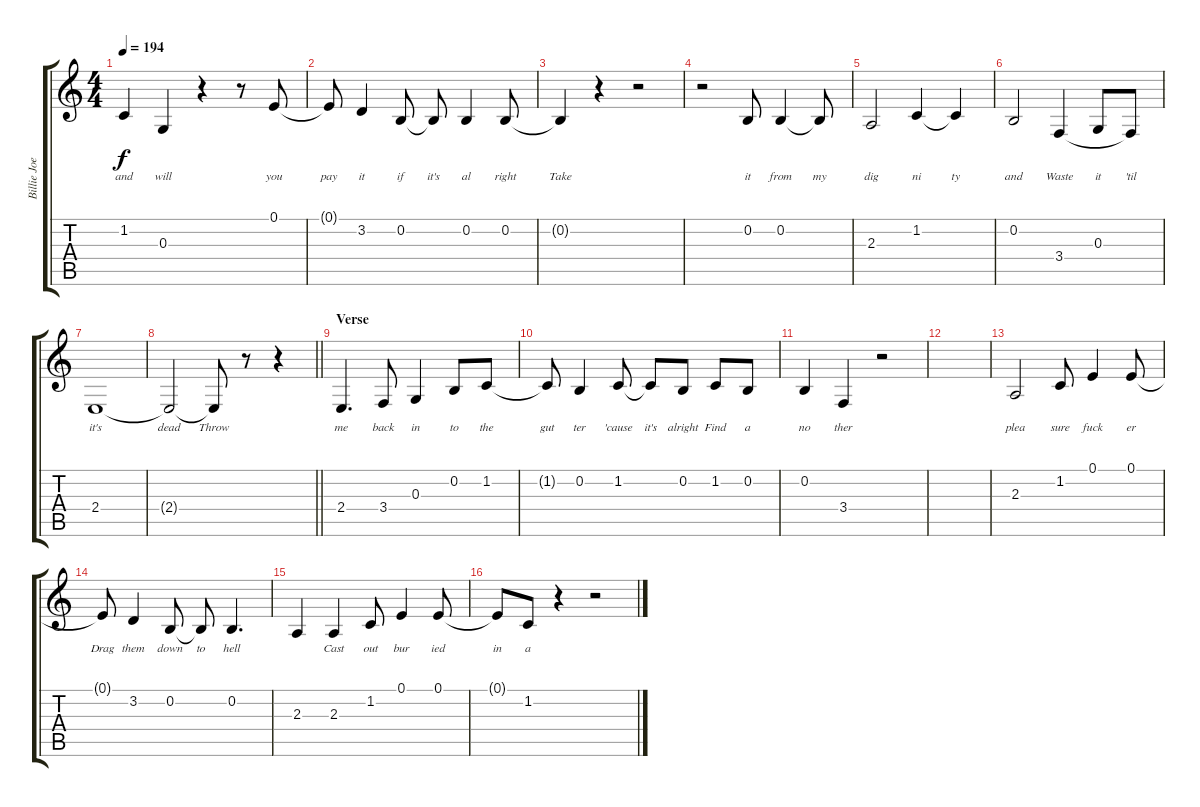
\track ("Billie Joe (vocals)" "Billie Joe") {instrument clarinet}
\staff {score tabs}
\tuning (E4 B3 G3 D3 A2 E2) {hide}
\ts (4 4)
\tempo 194
\clef g2
\ks c
1.2.4{lyrics (0 "and") lyrics (1 "") lyrics (2 "") lyrics (3 "") lyrics (4 "") dy f} 0.3.4{lyrics (0 "will") lyrics (1 "") lyrics (2 "") lyrics (3 "") lyrics (4 "")} r.4 r.8 0.1.8{lyrics (0 "you") lyrics (1 "") lyrics (2 "") lyrics (3 "") lyrics (4 "")} |
0.1{t}.8{lyrics (0 "pay") lyrics (1 "") lyrics (2 "") lyrics (3 "") lyrics (4 "")} 3.2.4{lyrics (0 "it") lyrics (1 "") lyrics (2 "") lyrics (3 "") lyrics (4 "")} 0.2.8{lyrics (0 "if") lyrics (1 "") lyrics (2 "") lyrics (3 "") lyrics (4 "")} 0.2{t}.8{lyrics (0 "it's") lyrics (1 "") lyrics (2 "") lyrics (3 "") lyrics (4 "")} 0.2.4{lyrics (0 "al") lyrics (1 "") lyrics (2 "") lyrics (3 "") lyrics (4 "")} 0.2.8{lyrics (0 "right") lyrics (1 "") lyrics (2 "") lyrics (3 "") lyrics (4 "")} |
0.2{t}.4{lyrics (0 "Take") lyrics (1 "") lyrics (2 "") lyrics (3 "") lyrics (4 "")} r.4 r.2 |
r.2 0.2.8{lyrics (0 "it") lyrics (1 "") lyrics (2 "") lyrics (3 "") lyrics (4 "")} 0.2.4{lyrics (0 "from") lyrics (1 "") lyrics (2 "") lyrics (3 "") lyrics (4 "")} 0.2{t}.8{lyrics (0 "my") lyrics (1 "") lyrics (2 "") lyrics (3 "") lyrics (4 "")} |
2.3.2{lyrics (0 "dig") lyrics (1 "") lyrics (2 "") lyrics (3 "") lyrics (4 "")} 1.2.4{lyrics (0 "ni") lyrics (1 "") lyrics (2 "") lyrics (3 "") lyrics (4 "")} 1.2{t}.4{lyrics (0 "ty") lyrics (1 "") lyrics (2 "") lyrics (3 "") lyrics (4 "")} |
0.2.2{lyrics (0 "and") lyrics (1 "") lyrics (2 "") lyrics (3 "") lyrics (4 "")} 3.4.4{lyrics (0 "Waste") lyrics (1 "") lyrics (2 "") lyrics (3 "") lyrics (4 "")} 0.3.8{lyrics (0 "it") lyrics (1 "") lyrics (2 "") lyrics (3 "") lyrics (4 "")} 3.4{t}.8{lyrics (0 "'til") lyrics (1 "") lyrics (2 "") lyrics (3 "") lyrics (4 "")} |
2.4.1{lyrics (0 "it's") lyrics (1 "") lyrics (2 "") lyrics (3 "") lyrics (4 "")} |
\barLineRight lightlight
2.4{t}.2{lyrics (0 "dead") lyrics (1 "") lyrics (2 "") lyrics (3 "") lyrics (4 "")} 2.4{t}.8{lyrics (0 "Throw") lyrics (1 "") lyrics (2 "") lyrics (3 "") lyrics (4 "")} r.8 r.4 |
\section ("" "Verse")
2.4.4{d lyrics (0 "me") lyrics (1 "") lyrics (2 "") lyrics (3 "") lyrics (4 "")} 3.4.8{lyrics (0 "back") lyrics (1 "") lyrics (2 "") lyrics (3 "") lyrics (4 "")} 0.3.4{lyrics (0 "in") lyrics (1 "") lyrics (2 "") lyrics (3 "") lyrics (4 "")} 0.2.8{lyrics (0 "to") lyrics (1 "") lyrics (2 "") lyrics (3 "") lyrics (4 "")} 1.2.8{lyrics (0 "the") lyrics (1 "") lyrics (2 "") lyrics (3 "") lyrics (4 "")} |
1.2{t}.8{lyrics (0 "gut") lyrics (1 "") lyrics (2 "") lyrics (3 "") lyrics (4 "")} 0.2.4{lyrics (0 "ter") lyrics (1 "") lyrics (2 "") lyrics (3 "") lyrics (4 "")} 1.2.8{lyrics (0 "'cause") lyrics (1 "") lyrics (2 "") lyrics (3 "") lyrics (4 "")} 1.2{t}.8{lyrics (0 "it's") lyrics (1 "") lyrics (2 "") lyrics (3 "") lyrics (4 "")} 0.2.8{lyrics (0 "alright") lyrics (1 "") lyrics (2 "") lyrics (3 "") lyrics (4 "")} 1.2.8{lyrics (0 "Find") lyrics (1 "") lyrics (2 "") lyrics (3 "") lyrics (4 "")} 0.2.8{lyrics (0 "a") lyrics (1 "") lyrics (2 "") lyrics (3 "") lyrics (4 "")} |
0.2.4{lyrics (0 "no") lyrics (1 "") lyrics (2 "") lyrics (3 "") lyrics (4 "")} 3.4.4{lyrics (0 "ther") lyrics (1 "") lyrics (2 "") lyrics (3 "") lyrics (4 "")} r.2 |
|
2.3.2{lyrics (0 "plea") lyrics (1 "") lyrics (2 "") lyrics (3 "") lyrics (4 "")} 1.2.8{lyrics (0 "sure") lyrics (1 "") lyrics (2 "") lyrics (3 "") lyrics (4 "")} 0.1.4{lyrics (0 "fuck") lyrics (1 "") lyrics (2 "") lyrics (3 "") lyrics (4 "")} 0.1.8{lyrics (0 "er") lyrics (1 "") lyrics (2 "") lyrics (3 "") lyrics (4 "")} |
0.1{t}.8{lyrics (0 "Drag") lyrics (1 "") lyrics (2 "") lyrics (3 "") lyrics (4 "")} 3.2.4{lyrics (0 "them") lyrics (1 "") lyrics (2 "") lyrics (3 "") lyrics (4 "")} 0.2.8{lyrics (0 "down") lyrics (1 "") lyrics (2 "") lyrics (3 "") lyrics (4 "")} 0.2{t}.8{lyrics (0 "to") lyrics (1 "") lyrics (2 "") lyrics (3 "") lyrics (4 "")} 0.2.4{d lyrics (0 "hell") lyrics (1 "") lyrics (2 "") lyrics (3 "") lyrics (4 "")} |
2.3.4{lyrics (0 "") lyrics (1 "") lyrics (2 "") lyrics (3 "") lyrics (4 "")} 2.3.4{lyrics (0 "Cast") lyrics (1 "") lyrics (2 "") lyrics (3 "") lyrics (4 "")} 1.2.8{lyrics (0 "out") lyrics (1 "") lyrics (2 "") lyrics (3 "") lyrics (4 "")} 0.1.4{lyrics (0 "bur") lyrics (1 "") lyrics (2 "") lyrics (3 "") lyrics (4 "")} 0.1.8{lyrics (0 "ied") lyrics (1 "") lyrics (2 "") lyrics (3 "") lyrics (4 "")} |
0.1{t}.8{lyrics (0 "in") lyrics (1 "") lyrics (2 "") lyrics (3 "") lyrics (4 "")} 1.2.8{lyrics (0 "a") lyrics (1 "") lyrics (2 "") lyrics (3 "") lyrics (4 "")} r.4 r.2
